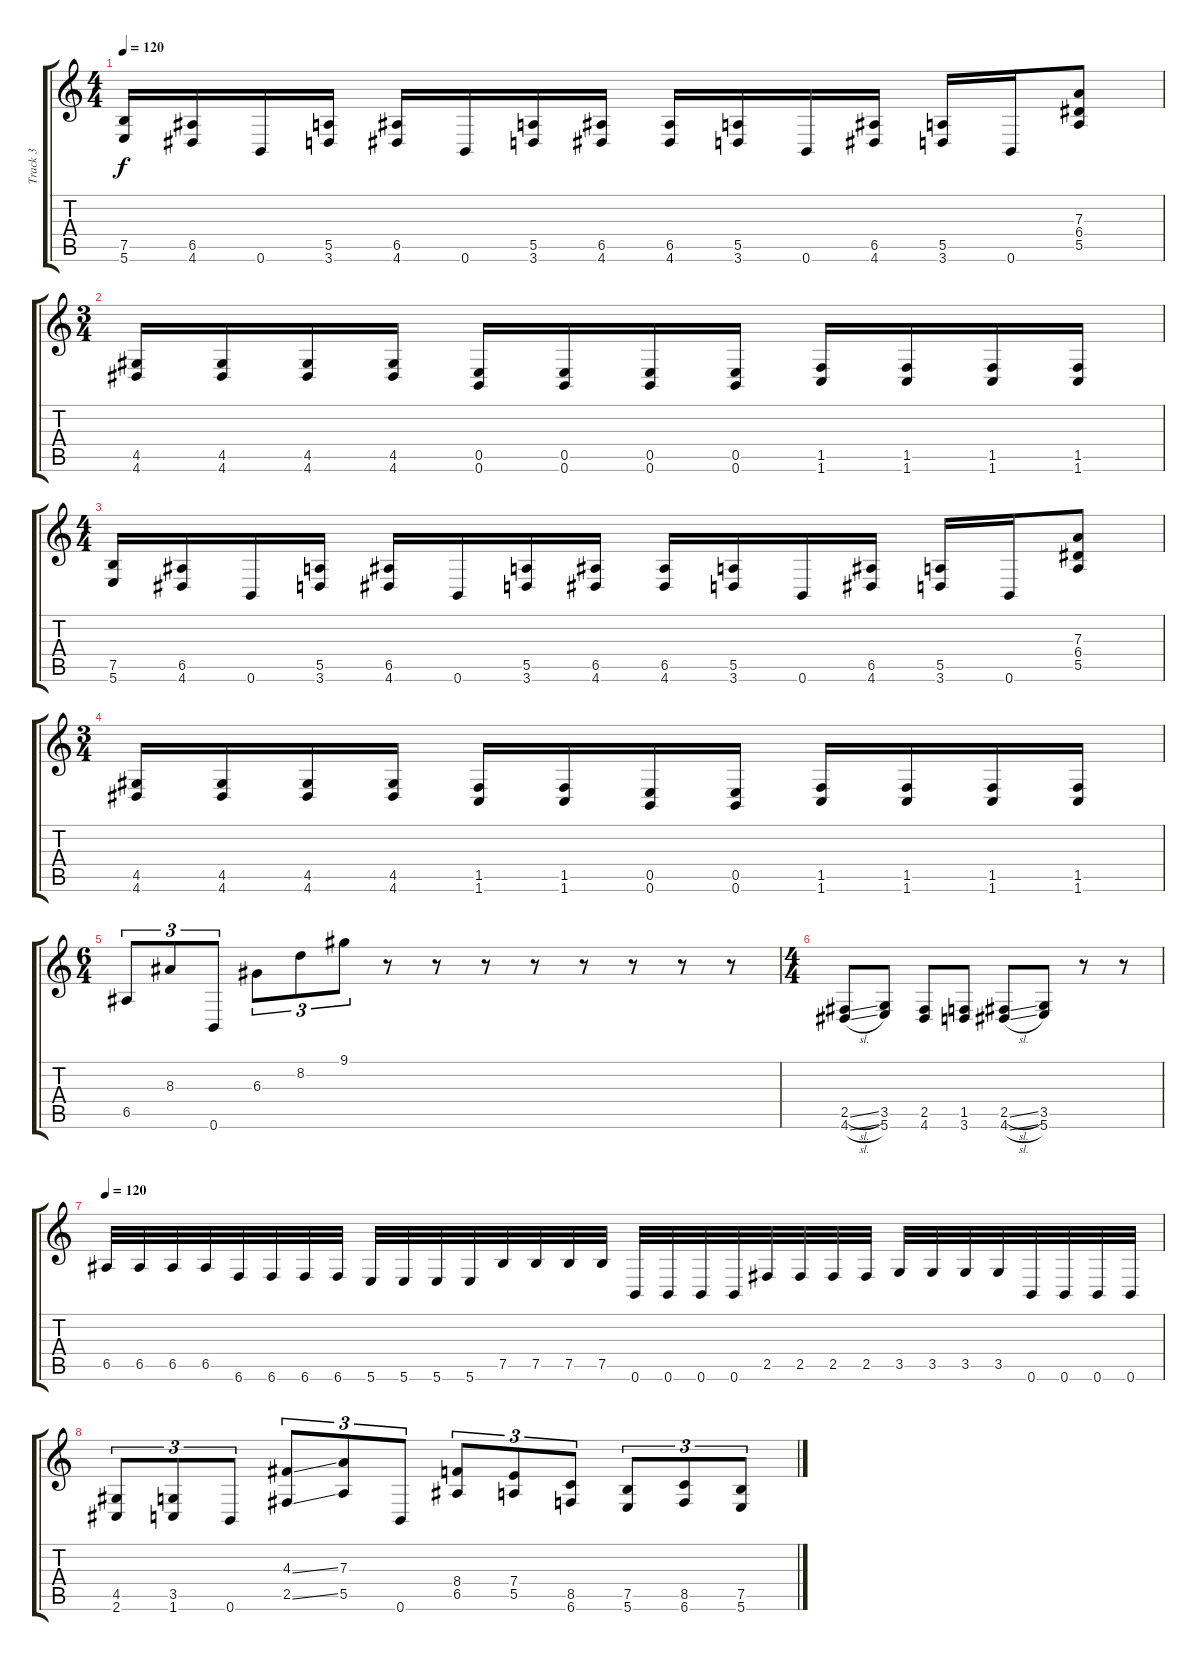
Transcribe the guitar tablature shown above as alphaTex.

\track ("Track 3" "Track 3") {instrument distortionguitar}
\staff {score tabs}
\tuning (B3 Gb3 D3 A2 E2 B1) {hide}
\ts (4 4)
\tempo 120
\clef g2
\ks c
(7.5 5.6).16{dy f} (6.5 4.6).16 0.6.16 (5.5 3.6).16 (6.5 4.6).16 0.6.16 (5.5 3.6).16 (6.5 4.6).16 (6.5 4.6).16 (5.5 3.6).16 0.6.16 (6.5 4.6).16 (5.5 3.6).16 0.6.16 (7.3 6.4 5.5).8 |
\ts (3 4)
(4.5 4.6).16 (4.5 4.6).16 (4.5 4.6).16 (4.5 4.6).16 (0.5 0.6).16 (0.5 0.6).16 (0.5 0.6).16 (0.5 0.6).16 (1.5 1.6).16 (1.5 1.6).16 (1.5 1.6).16 (1.5 1.6).16 |
\ts (4 4)
(7.5 5.6).16 (6.5 4.6).16 0.6.16 (5.5 3.6).16 (6.5 4.6).16 0.6.16 (5.5 3.6).16 (6.5 4.6).16 (6.5 4.6).16 (5.5 3.6).16 0.6.16 (6.5 4.6).16 (5.5 3.6).16 0.6.16 (7.3 6.4 5.5).8 |
\ts (3 4)
(4.5 4.6).16 (4.5 4.6).16 (4.5 4.6).16 (4.5 4.6).16 (1.5 1.6).16 (1.5 1.6).16 (0.5 0.6).16 (0.5 0.6).16 (1.5 1.6).16 (1.5 1.6).16 (1.5 1.6).16 (1.5 1.6).16 |
\ts (6 4)
6.5.8{tu (3 2)} 8.3.8{tu (3 2)} 0.6.8{tu (3 2)} 6.3.8{tu (3 2)} 8.2.8{tu (3 2)} 9.1.8{tu (3 2)} r.8 r.8 r.8 r.8 r.8 r.8 r.8 r.8 |
\ts (4 4)
(2.5{sl} 4.6{sl}).8 (3.5 5.6).8 (2.5 4.6).8 (1.5 3.6).8 (2.5{sl} 4.6{sl}).8 (3.5 5.6).8 r.8 r.8 |
\tempo 120
6.5.32 6.5.32 6.5.32 6.5.32 6.6.32 6.6.32 6.6.32 6.6.32 5.6.32 5.6.32 5.6.32 5.6.32 7.5.32 7.5.32 7.5.32 7.5.32 0.6.32 0.6.32 0.6.32 0.6.32 2.5.32 2.5.32 2.5.32 2.5.32 3.5.32 3.5.32 3.5.32 3.5.32 0.6.32 0.6.32 0.6.32 0.6.32 |
(4.5 2.6).8{tu (3 2)} (3.5 1.6).8{tu (3 2)} 0.6.8{tu (3 2)} (4.3{ss} 2.5{ss}).8{tu (3 2)} (7.3 5.5).8{tu (3 2)} 0.6.8{tu (3 2)} (8.4 6.5).8{tu (3 2)} (7.4 5.5).8{tu (3 2)} (8.5 6.6).8{tu (3 2)} (7.5 5.6).8{tu (3 2)} (8.5 6.6).8{tu (3 2)} (7.5 5.6).8{tu (3 2)}
